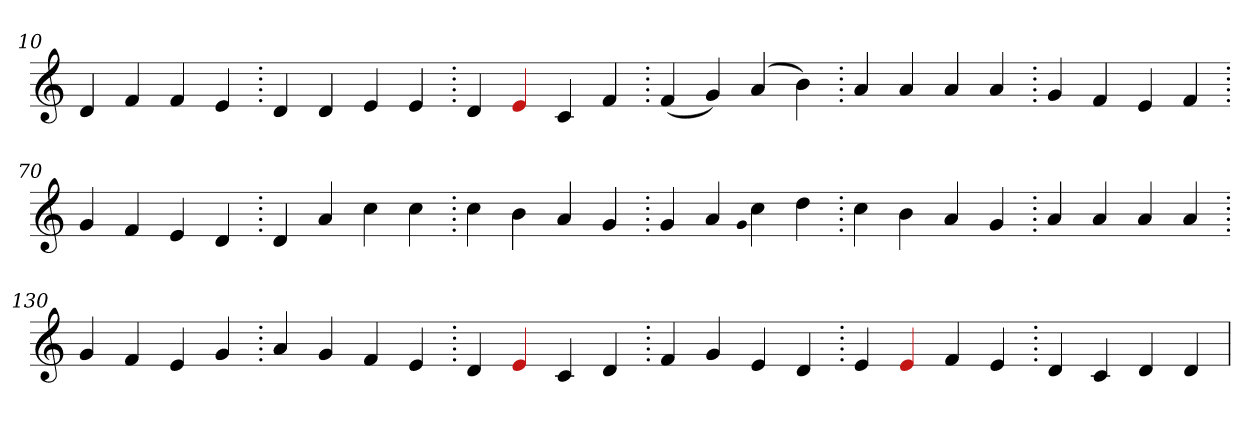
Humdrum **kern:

**kern
*part1
*staff1
*clefG2
=10.
4d
4f
4f
4e
=20.
4d
4d
4e
4e
=30.
4d
4Re
4c
4f
=40.
(>4f
4g)
(>4a
4b)
=50.
4a
4a
4a
4a
=60.
4g
4f
4e
4f
=70.
4g
4f
4e
4d
=80.
4d
4a
4cc
4cc
=90.
4cc
4b
4a
4g
=100.
4g
4a
qqg
4cc
4dd
=110.
4cc
4b
4a
4g
=120.
4a
4a
4a
4a
=130.
4g
4f
4e
4g
=140.
4a
4g
4f
4e
=150.
4d
4Re
4c
4d
=160.
4f
4g
4e
4d
=170.
4e
4Re
4f
4e
=180.
4d
4c
4d
4d
=
*-
